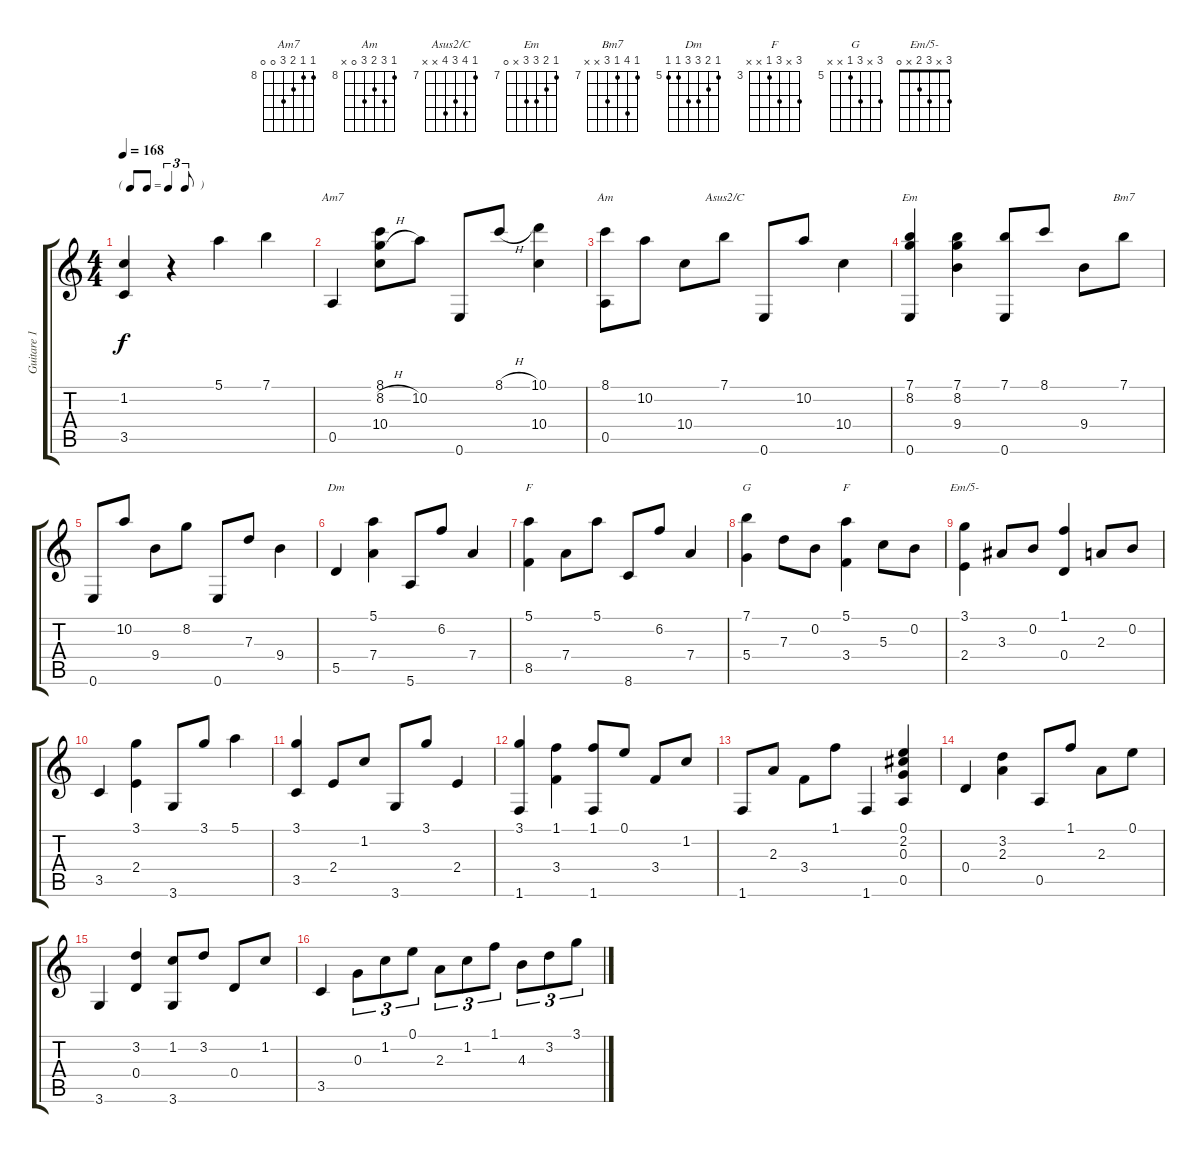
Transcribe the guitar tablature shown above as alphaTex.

\track ("Guitare 1" "Guitare 1") {instrument acousticguitarnylon}
\staff {score tabs}
\tuning (E4 B3 G3 D3 A2 E2) {hide}
\chord ("Am7" 8 8 9 10 0 0) {firstfret 8}
\chord ("Am" 8 10 9 10 0 x) {firstfret 8}
\chord ("Asus2/C" 7 10 9 10 x x) {firstfret 7}
\chord ("Em" 7 8 9 9 x 0) {firstfret 7}
\chord ("Bm7" 7 10 7 9 x x) {firstfret 7}
\chord ("Dm" 5 6 7 7 5 5) {firstfret 5}
\chord ("F" 5 6 5 7 8 5) {firstfret 5}
\chord ("G" 7 x 7 5 x x) {firstfret 5}
\chord ("F" 5 x 5 3 x x) {firstfret 3}
\chord ("Em/5-" 3 x 3 2 x 0)
\ts (4 4)
\tf triplet8th
\tempo 168
\clef g2
\ks c
(1.2 3.5).4{dy f} r.4 5.1.4 7.1.4 |
0.5.4{ch "Am7"} (8.1 8.2{h} 10.4).8 10.2.8 0.6.8 8.1{h}.8 (10.1 10.4).4 |
(8.1 0.5).8{ch "Am"} 10.2.8 10.4.8 7.1.8{ch "Asus2/C"} 0.6.8 10.2.8 10.4.4 |
(7.1 8.2 0.6).4{ch "Em"} (7.1 8.2 9.4).4 (7.1 0.6).8 8.1.8 9.4.8 7.1.8{ch "Bm7"} |
0.6.8 10.2.8 9.4.8 8.2.8 0.6.8 7.3.8 9.4.4 |
5.5.4{ch "Dm"} (5.1 7.4).4 5.6.8 6.2.8 7.4.4 |
(5.1 8.5).4{ch "F"} 7.4.8 5.1.8 8.6.8 6.2.8 7.4.4 |
(7.1 5.4).4{ch "G"} 7.3.8 0.2.8 (5.1 3.4).4{ch "F"} 5.3.8 0.2.8 |
(3.1 2.4).4{ch "Em/5-"} 3.3.8 0.2.8 (1.1 0.4).4 2.3.8 0.2.8 |
3.5.4 (3.1 2.4).4 3.6.8 3.1.8 5.1.4 |
(3.1 3.5).4 2.4.8 1.2.8 3.6.8 3.1.8 2.4.4 |
(3.1 1.6).4 (1.1 3.4).4 (1.1 1.6).8 0.1.8 3.4.8 1.2.8 |
1.6.8 2.3.8 3.4.8 1.1.8 1.6.4 (0.1 2.2 0.3 0.5).4 |
0.4.4 (3.2 2.3).4 0.5.8 1.1.8 2.3.8 0.1.8 |
3.6.4 (3.2 0.4).4 (1.2 3.6).8 3.2.8 0.4.8 1.2.8 |
3.5.4 0.3.8{tu (3 2)} 1.2.8{tu (3 2)} 0.1.8{tu (3 2)} 2.3.8{tu (3 2)} 1.2.8{tu (3 2)} 1.1.8{tu (3 2)} 4.3.8{tu (3 2)} 3.2.8{tu (3 2)} 3.1.8{tu (3 2)}
